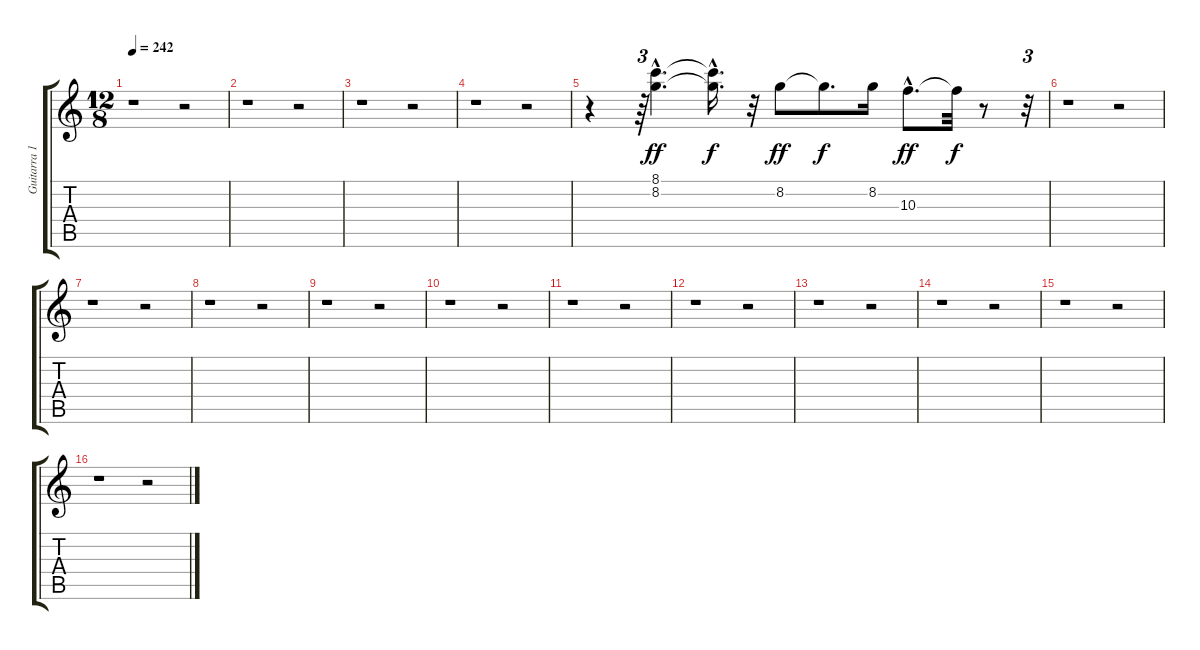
\track ("Guitarra 1" "Guitarra 1") {instrument distortionguitar}
\staff {score tabs}
\tuning (E4 B3 G3 D3 A2 E2) {hide}
\ts (12 8)
\tempo 242
\clef g2
\ks c
r.1{dy f} r.2 |
r.1 r.2 |
r.1 r.2 |
r.1 r.2 |
r.4 r.64{tu (3 2)} (8.1{hac} 8.2{hac}).4{d dy ff} (8.1{hac t} 8.2{hac t}).16{d dy f} r.32 8.2.8{dy ff} 8.2{t}.8{d dy f} 8.2.16 10.3{hac}.8{d dy ff} 10.3{t}.32{dy f} r.8 r.32{tu (3 2)} |
r.1 r.2 |
r.1 r.2 |
r.1 r.2 |
r.1 r.2 |
r.1 r.2 |
r.1 r.2 |
r.1 r.2 |
r.1 r.2 |
r.1 r.2 |
r.1 r.2 |
r.1 r.2
